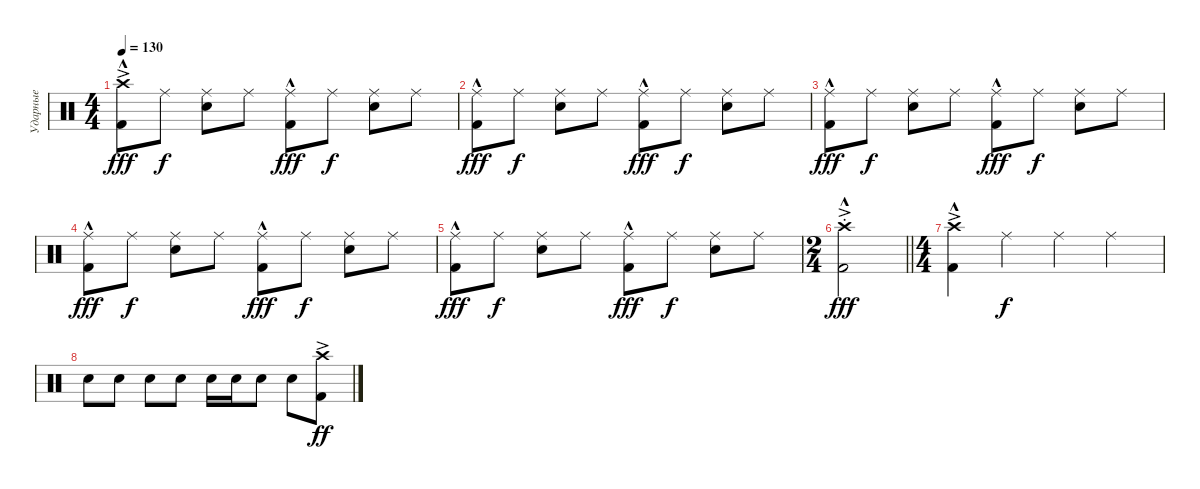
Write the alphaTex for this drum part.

\track ("Ударные" "Ударные") {instrument percussion}
\staff {score}
\articulation defaults
\ts (4 4)
\tempo 130
\clef neutral
\ks c
("Crash high (hit)"{ac} "Kick (hit) 2"{hac}).8{dy fff} "Ride (middle)".8{dy f} ("Ride (middle)" "Snare (hit) 2").8 "Ride (middle)".8 ("Ride (middle)" "Kick (hit) 2"{hac}).8{dy fff} "Ride (middle)".8{dy f} ("Ride (middle)" "Snare (hit) 2").8 "Ride (middle)".8 |
("Ride (middle)" "Kick (hit) 2"{hac}).8{dy fff} "Ride (middle)".8{dy f} ("Ride (middle)" "Snare (hit) 2").8 "Ride (middle)".8 ("Ride (middle)" "Kick (hit) 2"{hac}).8{dy fff} "Ride (middle)".8{dy f} ("Ride (middle)" "Snare (hit) 2").8 "Ride (middle)".8 |
("Ride (middle)" "Kick (hit) 2"{hac}).8{dy fff} "Ride (middle)".8{dy f} ("Ride (middle)" "Snare (hit) 2").8 "Ride (middle)".8 ("Ride (middle)" "Kick (hit) 2"{hac}).8{dy fff} "Ride (middle)".8{dy f} ("Ride (middle)" "Snare (hit) 2").8 "Ride (middle)".8 |
("Ride (middle)" "Kick (hit) 2"{hac}).8{dy fff} "Ride (middle)".8{dy f} ("Ride (middle)" "Snare (hit) 2").8 "Ride (middle)".8 ("Ride (middle)" "Kick (hit) 2"{hac}).8{dy fff} "Ride (middle)".8{dy f} ("Ride (middle)" "Snare (hit) 2").8 "Ride (middle)".8 |
("Ride (middle)" "Kick (hit) 2"{hac}).8{dy fff} "Ride (middle)".8{dy f} ("Ride (middle)" "Snare (hit) 2").8 "Ride (middle)".8 ("Ride (middle)" "Kick (hit) 2"{hac}).8{dy fff} "Ride (middle)".8{dy f} ("Ride (middle)" "Snare (hit) 2").8 "Ride (middle)".8 |
\ts (2 4)
\barLineRight lightlight
("Crash high (hit)"{ac st} "Kick (hit) 2"{hac st}).2{dy fff} |
\ts (4 4)
("Crash high (hit)"{ac} "Kick (hit) 2"{hac}).4 "Ride (middle)".4{dy f} "Ride (middle)".4 "Ride (middle)".4 |
"Snare (hit) 2".8 "Snare (hit) 2".8 "Snare (hit) 2".8 "Snare (hit) 2".8 "Snare (hit) 2".16 "Snare (hit) 2".16 "Snare (hit) 2".8 "Snare (hit) 2".8 ("Crash high (hit)"{ac} "Kick (hit) 2").8{dy ff}
